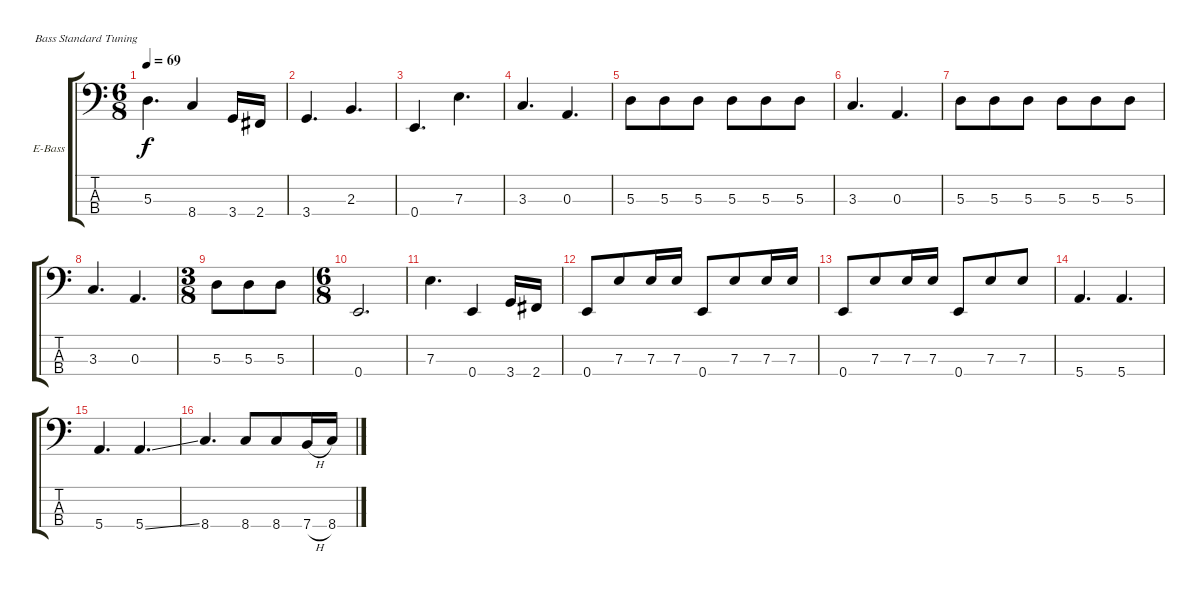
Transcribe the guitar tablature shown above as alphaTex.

\defaultSystemsLayout 4
\bracketExtendMode groupsimilarinstruments
\firstSystemTrackNameOrientation horizontal
\otherSystemsTrackNameOrientation horizontal
\track ("Бас" "E-Bass") {instrument electricbassfinger}
\staff {score tabs}
\tuning (G2 D2 A1 E1)
\ts (6 8)
\tempo 69
\clef f4
\ks c
5.3.4{d dy f} 8.4.4 3.4.16 2.4.16 |
3.4.4{d} 2.3.4{d} |
0.4.4{d} 7.3.4{d} |
3.3.4{d} 0.3.4{d} |
5.3.8 5.3.8 5.3.8 5.3.8 5.3.8 5.3.8 |
3.3.4{d} 0.3.4{d} |
5.3.8 5.3.8 5.3.8 5.3.8 5.3.8 5.3.8 |
3.3.4{d} 0.3.4{d} |
\ts (3 8)
5.3.8 5.3.8 5.3.8 |
\ts (6 8)
0.4.2{d} |
7.3.4{d} 0.4.4 3.4.16 2.4.16 |
0.4.8 7.3.8 7.3.16 7.3.16 0.4.8 7.3.8 7.3.16 7.3.16 |
0.4.8 7.3.8 7.3.16 7.3.16 0.4.8 7.3.8 7.3.8 |
5.4.4{d} 5.4.4{d} |
5.4.4{d} 5.4{ss}.4{d} |
8.4.4{d} 8.4.8 8.4.8 7.4{h}.16 8.4.16
